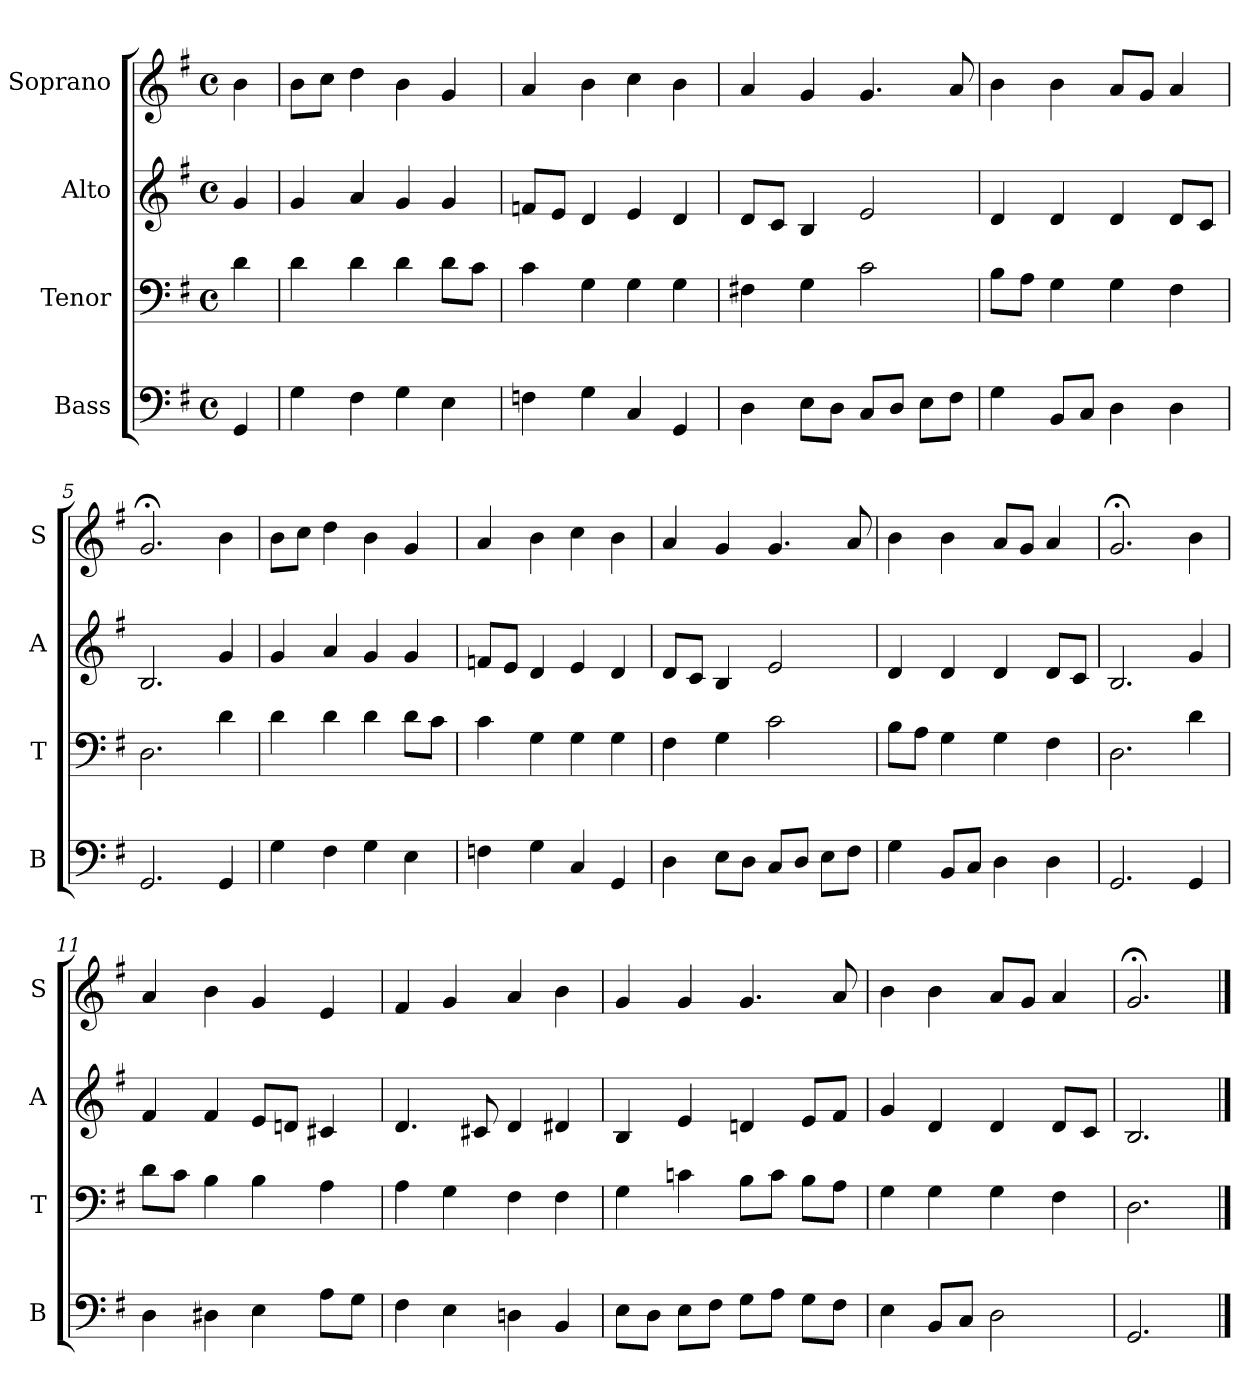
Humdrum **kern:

**kern	**kern	**kern	**kern
*part4	*part3	*part2	*part1
*staff4	*staff3	*staff2	*staff1
*I"Bass	*I"Tenor	*I"Alto	*I"Soprano
*I'B	*I'T	*I'A	*I'S
*clefF4	*clefF4	*clefG2	*clefG2
*k[f#]	*k[f#]	*k[f#]	*k[f#]
*G:	*G:	*G:	*G:
*M4/4	*M4/4	*M4/4	*M4/4
*met(c)	*met(c)	*met(c)	*met(c)
=	=	=	=
4GG/	4d\	4g/	4b\
=1	=1	=1	=1
4G\	4d\	4g/	8b\L
.	.	.	8cc\J
4F#\	4d\	4a/	4dd\
4G\	4d\	4g/	4b\
4E\	8d\L	4g/	4g/
.	8c\J	.	.
=2	=2	=2	=2
4Fn\	4c\	8fn/L	4a/
.	.	8e/J	.
4G\	4G\	4d/	4b\
4C/	4G\	4e/	4cc\
4GG/	4G\	4d/	4b\
=3	=3	=3	=3
4D\	4F#X\	8d/L	4a/
.	.	8c/J	.
8E\L	4G\	4B/	4g/
8D\J	.	.	.
8C/L	2c\	2e/	4.g/
8D/J	.	.	.
8E\L	.	.	.
8F#\J	.	.	8a/
=4	=4	=4	=4
4G\	8B\L	4d/	4b\
.	8A\J	.	.
8BB/L	4G\	4d/	4b\
8C/J	.	.	.
4D\	4G\	4d/	8a/L
.	.	.	8g/J
4D\	4F#\	8d/L	4a/
.	.	8c/J	.
!!LO:LB:g=z
=5	=5	=5	=5
2.GG/	2.D\	2.B/	2.g;</
4GG/	4d\	4g/	4b\
=6	=6	=6	=6
4G\	4d\	4g/	8b\L
.	.	.	8cc\J
4F#\	4d\	4a/	4dd\
4G\	4d\	4g/	4b\
4E\	8d\L	4g/	4g/
.	8c\J	.	.
=7	=7	=7	=7
4Fn\	4c\	8fn/L	4a/
.	.	8e/J	.
4G\	4G\	4d/	4b\
4C/	4G\	4e/	4cc\
4GG/	4G\	4d/	4b\
=8	=8	=8	=8
4D\	4F#\	8d/L	4a/
.	.	8c/J	.
8E\L	4G\	4B/	4g/
8D\J	.	.	.
8C/L	2c\	2e/	4.g/
8D/J	.	.	.
8E\L	.	.	.
8F#\J	.	.	8a/
=9	=9	=9	=9
4G\	8B\L	4d/	4b\
.	8A\J	.	.
8BB/L	4G\	4d/	4b\
8C/J	.	.	.
4D\	4G\	4d/	8a/L
.	.	.	8g/J
4D\	4F#\	8d/L	4a/
.	.	8c/J	.
!!LO:LB:g=z
=10	=10	=10	=10
2.GG/	2.D\	2.B/	2.g;</
4GG/	4d\	4g/	4b\
=11	=11	=11	=11
4D\	8d\L	4f#/	4a/
.	8c\J	.	.
4D#X\	4B\	4f#/	4b\
4E\	4B\	8e/L	4g/
.	.	8dn/J	.
8A\L	4A\	4c#X/	4e/
8G\J	.	.	.
=12	=12	=12	=12
4F#\	4A\	4.d/	4f#/
4E\	4G\	.	4g/
.	.	8c#X/	.
4Dn\	4F#\	4d/	4a/
4BB/	4F#\	4d#X/	4b\
=13	=13	=13	=13
8E\L	4G\	4B/	4g/
8D\J	.	.	.
8E\L	4cn\	4e/	4g/
8F#\J	.	.	.
8G\L	8B\L	4dn/	4.g/
8A\J	8c\J	.	.
8G\L	8B\L	8e/L	.
8F#\J	8A\J	8f#/J	8a/
=14	=14	=14	=14
4E\	4G\	4g/	4b\
8BB/L	4G\	4d/	4b\
8C/J	.	.	.
2D\	4G\	4d/	8a/L
.	.	.	8g/J
.	4F#\	8d/L	4a/
.	.	8c/J	.
=15	=15	=15	=15
2.GG/	2.D\	2.B/	2.g;</
==	==	==	==
*-	*-	*-	*-
